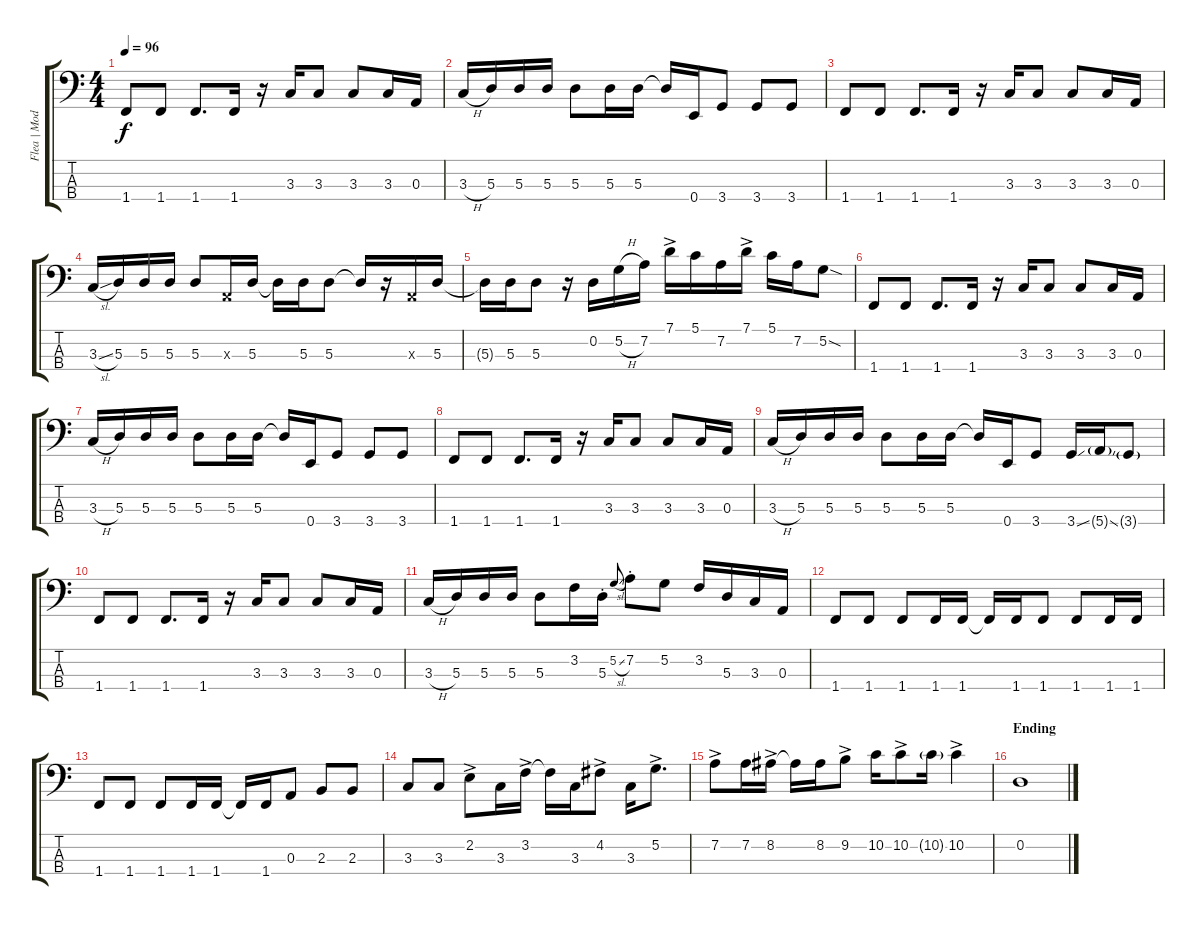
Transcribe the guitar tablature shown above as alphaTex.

\track ("Flea | Modulus Flea Bass" "Flea | Mod") {instrument electricbassfinger}
\staff {score tabs}
\tuning (G2 D2 A1 E1) {hide}
\ts (4 4)
\tempo 96
\clef f4
\ks c
1.4.8{dy f} 1.4.8 1.4.8{d} 1.4.16 r.16 3.3.16 3.3.8 3.3.8 3.3.16 0.3.16 |
3.3{h}.16 5.3.16 5.3.16 5.3.16 5.3.8 5.3.16 5.3.16 5.3{t}.16 0.4.16 3.4.8 3.4.8 3.4.8 |
1.4.8 1.4.8 1.4.8{d} 1.4.16 r.16 3.3.16 3.3.8 3.3.8 3.3.16 0.3.16 |
3.3{sl}.16 5.3.16 5.3.16 5.3.16 5.3.8 0.3{x}.16 5.3.16 5.3{t}.16 5.3.16 5.3.8 5.3{t}.16 r.16 0.3{x}.16 5.3.16 |
5.3{t}.16 5.3.16 5.3.8 r.16 0.2.16 5.2{h}.16 7.2.16 7.1{ac}.16 5.1.16 7.2.16 7.1{ac}.16 5.1.16 7.2.16 5.2{sod}.8 |
1.4.8 1.4.8 1.4.8{d} 1.4.16 r.16 3.3.16 3.3.8 3.3.8 3.3.16 0.3.16 |
3.3{h}.16 5.3.16 5.3.16 5.3.16 5.3.8 5.3.16 5.3.16 5.3{t}.16 0.4.16 3.4.8 3.4.8 3.4.8 |
1.4.8 1.4.8 1.4.8{d} 1.4.16 r.16 3.3.16 3.3.8 3.3.8 3.3.16 0.3.16 |
3.3{h}.16 5.3.16 5.3.16 5.3.16 5.3.8 5.3.16 5.3.16 5.3{t}.16 0.4.16 3.4.8 3.4{ss}.16 5.4{ss g}.16 3.4{g}.8 |
1.4.8 1.4.8 1.4.8{d} 1.4.16 r.16 3.3.16 3.3.8 3.3.8 3.3.16 0.3.16 |
3.3{h}.16 5.3.16 5.3.16 5.3.16 5.3.8 3.2.16 5.3{st}.16 5.2{sl}.8{gr onbeat} 7.2{st}.8 5.2.8 3.2.16 5.3.16 3.3.16 0.3.16 |
1.4.8 1.4.8 1.4.8 1.4.16 1.4.16 1.4{t}.16 1.4.16 1.4.8 1.4.8 1.4.16 1.4.16 |
1.4.8 1.4.8 1.4.8 1.4.16 1.4.16 1.4{t}.16 1.4.16 0.3.8 2.3.8 2.3.8 |
3.3.8 3.3.8 2.2{ac}.8 3.3.16 3.2{ac}.16 3.2{t}.16 3.3.16 4.2{ac}.8 3.3.16 5.2{ac}.8{d} |
7.2{ac}.8 7.2.16 8.2{ac}.16 8.2{t}.16 8.2.16 9.2{ac}.8 10.2.16 10.2{ac}.8 10.2{g}.16 10.2{ac}.4 |
\section ("" "Ending")
0.2.1
